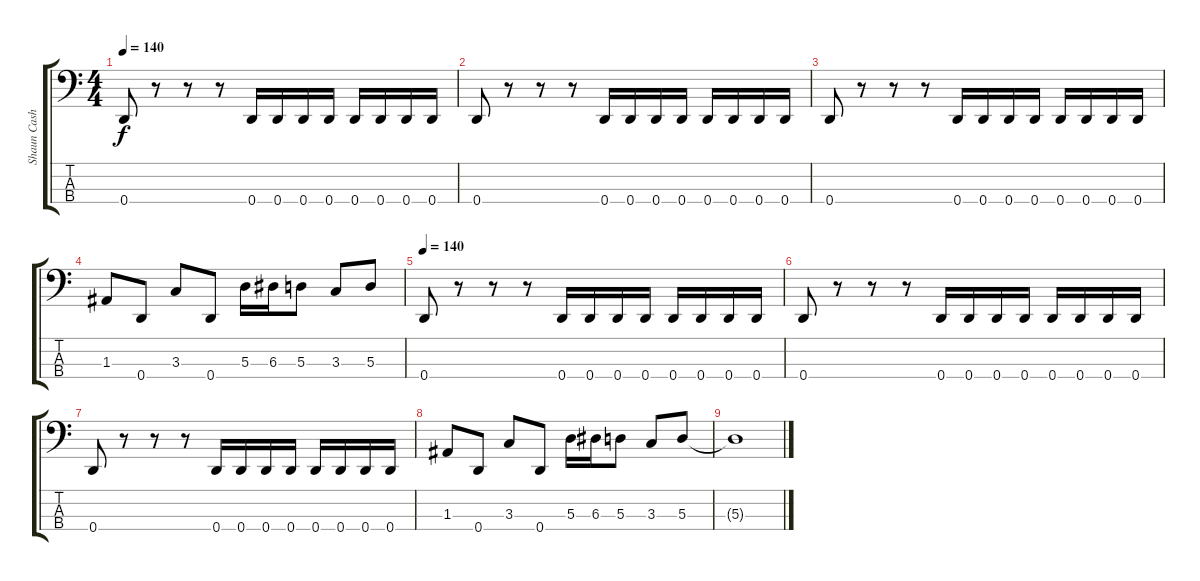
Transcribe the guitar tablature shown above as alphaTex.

\track ("Shaun Cash" "Shaun Cash") {instrument electricbasspick}
\staff {score tabs}
\tuning (G2 D2 A1 D1) {hide}
\ts (4 4)
\tempo 140
\clef f4
\ks c
0.4.8{dy f} r.8 r.8 r.8 0.4.16 0.4.16 0.4.16 0.4.16 0.4.16 0.4.16 0.4.16 0.4.16 |
0.4.8 r.8 r.8 r.8 0.4.16 0.4.16 0.4.16 0.4.16 0.4.16 0.4.16 0.4.16 0.4.16 |
0.4.8 r.8 r.8 r.8 0.4.16 0.4.16 0.4.16 0.4.16 0.4.16 0.4.16 0.4.16 0.4.16 |
1.3.8 0.4.8 3.3.8 0.4.8 5.3.16 6.3.16 5.3.8 3.3.8 5.3.8 |
\tempo 140
0.4.8 r.8 r.8 r.8 0.4.16 0.4.16 0.4.16 0.4.16 0.4.16 0.4.16 0.4.16 0.4.16 |
0.4.8 r.8 r.8 r.8 0.4.16 0.4.16 0.4.16 0.4.16 0.4.16 0.4.16 0.4.16 0.4.16 |
0.4.8 r.8 r.8 r.8 0.4.16 0.4.16 0.4.16 0.4.16 0.4.16 0.4.16 0.4.16 0.4.16 |
1.3.8 0.4.8 3.3.8 0.4.8 5.3.16 6.3.16 5.3.8 3.3.8 5.3.8 |
5.3{t}.1
